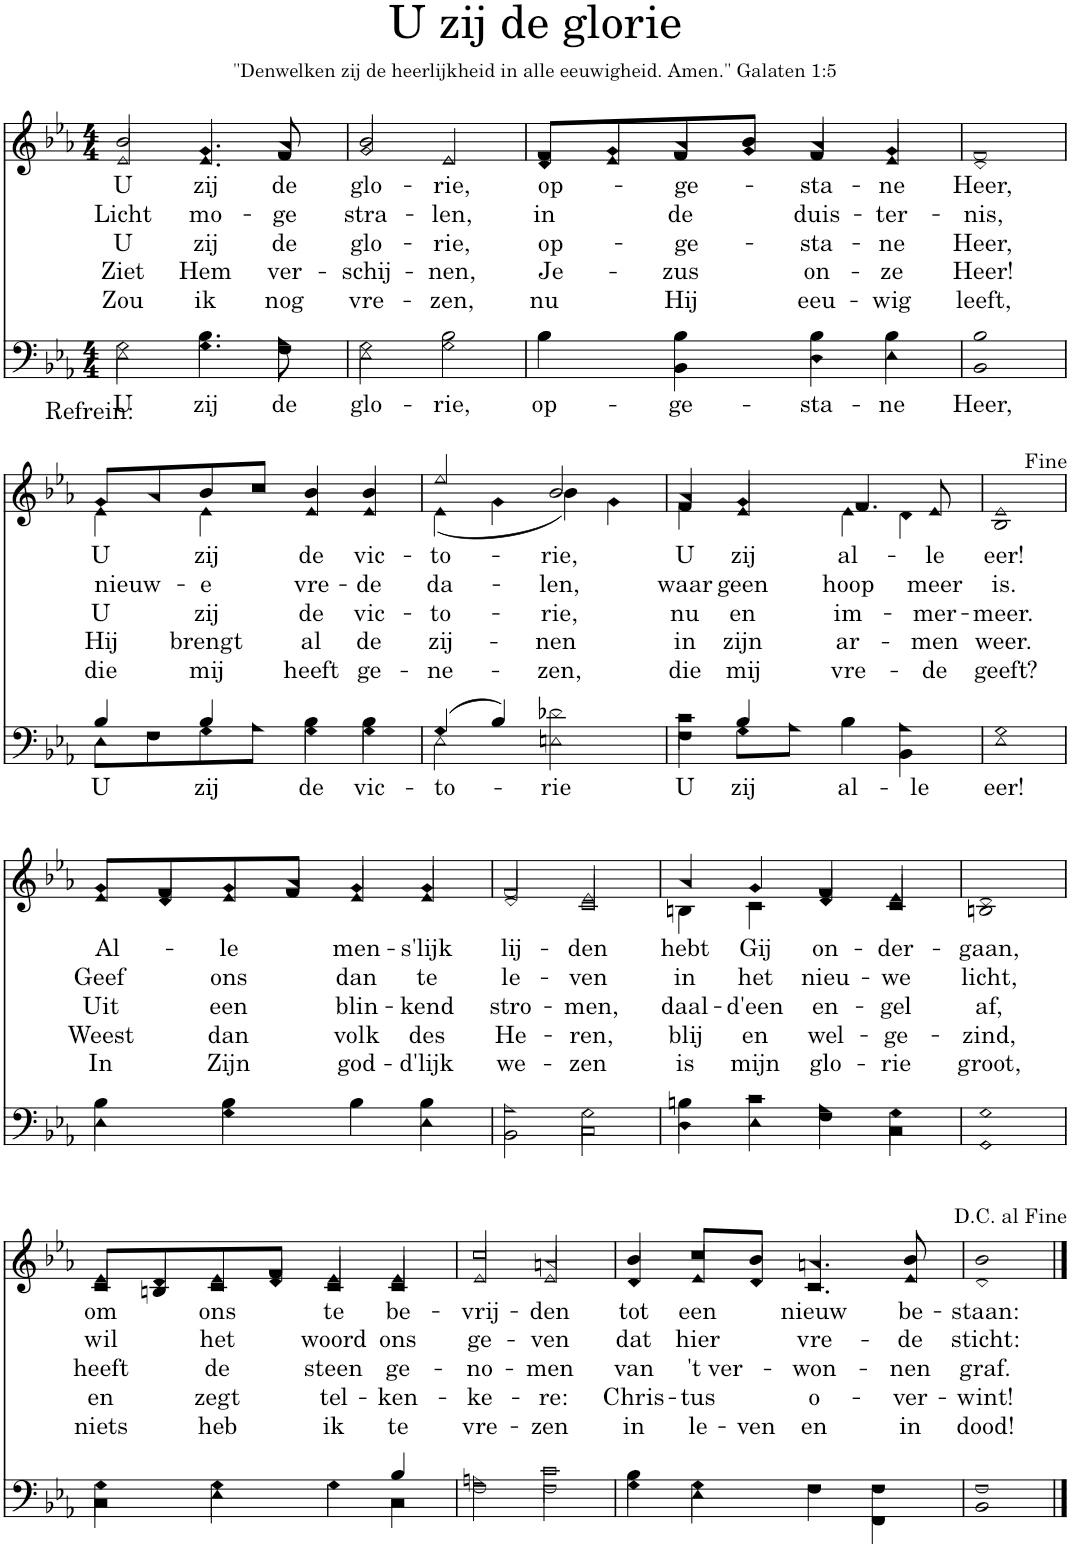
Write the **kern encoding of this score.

**kern	**text	**text	**kern	**text	**text	**text	**text	**text
*part2	*part2	*part2	*part1	*part1	*part1	*part1	*part1	*part1
*staff2	*staff2	*staff2	*staff1	*staff1	*staff1	*staff1	*staff1	*staff1
*I"Men	*	*	*I"Women	*	*	*	*	*
*clefF4	*	*	*clefG2	*	*	*	*	*
*k[b-e-a-]	*	*	*k[b-e-a-]	*	*	*	*	*
*M4/4	*	*	*M4/4	*	*	*	*	*
=1	=1	=1	=1	=1	=1	=1	=1	=1
!	!LO:LY:b	!LO:LY:b	!	!LO:LY:b	!LO:LY:b	!LO:LY:b	!LO:LY:b	!LO:LY:b
*^	*	*	*^	*	*	*	*	*
2G\	2E-\	U	Refrein:	2b-/	2e-/	U	Licht	U	Ziet	Zou
!	!	!LO:LY:b	!	!	!	!LO:LY:b	!LO:LY:b	!LO:LY:b	!LO:LY:b	!LO:LY:b
4.B-\	4.G\	zij	.	4.g/	4.e-/	zij	mo-	zij	Hem	ik
!	!	!LO:LY:b	!	!	!	!LO:LY:b	!LO:LY:b	!LO:LY:b	!LO:LY:b	!LO:LY:b
8A-\	8F\	de	.	8a-/	8f/	de	-ge	de	ver-	nog
=2	=2	=2	=2	=2	=2	=2	=2	=2	=2	=2
!	!	!LO:LY:b	!	!	!	!LO:LY:b	!LO:LY:b	!LO:LY:b	!LO:LY:b	!LO:LY:b
2G\	2E-\	glo-	.	2b-/	2g/	glo-	stra-	glo-	-schij-	vre-
!	!	!LO:LY:b	!	!	!	!LO:LY:b	!LO:LY:b	!LO:LY:b	!LO:LY:b	!LO:LY:b
2B-\	2G\	-rie,	.	2e-/	2e-	-rie,	-len,	-rie,	-nen,	-zen,
=3	=3	=3	=3	=3	=3	=3	=3	=3	=3	=3
!	!	!LO:LY:b	!	!	!	!LO:LY:b	!LO:LY:b	!LO:LY:b	!LO:LY:b	!LO:LY:b
4B-	4B-\	op-	.	8f/L	8d/L	op-	in	op-	Je-	nu
.	.	.	.	8g/	8e-/	.	.	.	.	.
!	!	!LO:LY:b	!	!	!	!LO:LY:b	!LO:LY:b	!LO:LY:b	!LO:LY:b	!LO:LY:b
4B-\	4BB-\	-ge-	.	8a-/	8f/	-ge-	de	-ge-	-zus	Hij
.	.	.	.	8b-/J	8g/J	.	.	.	.	.
!	!	!LO:LY:b	!	!	!	!LO:LY:b	!LO:LY:b	!LO:LY:b	!LO:LY:b	!LO:LY:b
4B-\	4D\	-sta-	.	4a-/	4f/	-sta-	duis-	-sta-	on-	eeu-
!	!	!LO:LY:b	!	!	!	!LO:LY:b	!LO:LY:b	!LO:LY:b	!LO:LY:b	!LO:LY:b
4B-\	4E-\	-ne	.	4g/	4e-/	-ne	-ter-	-ne	-ze	-wig
=4	=4	=4	=4	=4	=4	=4	=4	=4	=4	=4
!	!	!LO:LY:b	!	!	!	!LO:LY:b	!LO:LY:b	!LO:LY:b	!LO:LY:b	!LO:LY:b
1B-	1BB-	Heer,	.	1f	1d	Heer,	-nis,	Heer,	Heer!	leeft,
!!LO:LB:g=z	!!
=5	=5	=5	=5	=5	=5	=5	=5	=5	=5	=5
!	!	!LO:LY:b	!	!	!	!LO:LY:b	!LO:LY:b	!LO:LY:b	!LO:LY:b	!LO:LY:b
4B-/	8E-\L	U	.	8g/L	4e-\	U	nieuw-	U	Hij	die
.	8F\	.	.	8a-/	.	.	.	.	.	.
!	!	!LO:LY:b	!	!	!	!LO:LY:b	!LO:LY:b	!LO:LY:b	!LO:LY:b	!LO:LY:b
4B-/	8G\	zij	.	8b-/	4e-\	zij	-e	zij	brengt	mij
.	8A-\J	.	.	8cc/J	.	.	.	.	.	.
!	!	!LO:LY:b	!	!	!	!LO:LY:b	!LO:LY:b	!LO:LY:b	!LO:LY:b	!LO:LY:b
4B-\	4G\	de	.	4b-/	4e-/	de	vre-	de	al	heeft
!	!	!LO:LY:b	!	!	!	!LO:LY:b	!LO:LY:b	!LO:LY:b	!LO:LY:b	!LO:LY:b
4B-\	4G\	vic-	.	4b-/	4e-/	vic-	-de	vic-	de	ge-
=6	=6	=6	=6	=6	=6	=6	=6	=6	=6	=6
!	!	!LO:LY:b	!	!	!	!LO:LY:b	!LO:LY:b	!LO:LY:b	!LO:LY:b	!LO:LY:b
(4G/	2E-\	to-	.	2ee-/	(4e-\	-to-	da-	-to-	zij-	-ne-
4B-/)	.	.	.	.	4g\	.	.	.	.	.
!	!	!LO:LY:b	!	!	!	!LO:LY:b	!LO:LY:b	!LO:LY:b	!LO:LY:b	!LO:LY:b
2d-X\	2En\	-rie	.	2b-/	4b-\)	-rie,	-len,	-rie,	-nen	-zen,
.	.	.	.	.	4g\	.	.	.	.	.
=7	=7	=7	=7	=7	=7	=7	=7	=7	=7	=7
!	!	!LO:LY:b	!	!	!	!LO:LY:b	!LO:LY:b	!LO:LY:b	!LO:LY:b	!LO:LY:b
4c\	4F\	U	.	4a-/	4f\	U	waar	nu	in	die
!	!	!LO:LY:b	!	!	!	!LO:LY:b	!LO:LY:b	!LO:LY:b	!LO:LY:b	!LO:LY:b
4B-/	8G\L	zij	.	4g/	4e-/	zij	geen	en	zijn	mij
.	8A-\J	.	.	.	.	.	.	.	.	.
!	!	!LO:LY:b	!	!	!	!LO:LY:b	!LO:LY:b	!LO:LY:b	!LO:LY:b	!LO:LY:b
4B-	4B-\	al-	.	4.f/	4e-\	al-	hoop	im-	ar-	vre-
!	!	!LO:LY:b	!	!	!	!	!	!	!	!
4A-\	4BB-\	-le	.	.	4d\	.	.	.	.	.
!	!	!	!	!	!	!LO:LY:b	!LO:LY:b	!LO:LY:b	!LO:LY:b	!LO:LY:b
.	.	.	.	8e-/	.	-le	meer	-mer-	-men	-de
=8	=8	=8	=8	=8	=8	=8	=8	=8	=8	=8
!	!	!LO:LY:b	!	!	!	!LO:LY:b	!LO:LY:b	!LO:LY:b	!LO:LY:b	!LO:LY:b
1G	1E-	eer!	.	1e-	1B-	eer!	is.	-meer.	weer.	geeft?
!!LO:LB:g=z	!!
=9	=9	=9	=9	=9	=9	=9	=9	=9	=9	=9
!	!	!	!	!	!	!LO:LY:b	!LO:LY:b	!LO:LY:b	!LO:LY:b	!LO:LY:b
4B-\	4E-\	.	.	8g/L	8e-/L	Al-	Geef	Uit	Weest	In
.	.	.	.	8f/	8d/	.	.	.	.	.
!	!	!	!	!	!	!LO:LY:b	!LO:LY:b	!LO:LY:b	!LO:LY:b	!LO:LY:b
4B-\	4G\	.	.	8g/	8e-/	-le	ons	een	dan	Zijn
.	.	.	.	8a-/J	8f/J	.	.	.	.	.
!	!	!	!	!	!	!LO:LY:b	!LO:LY:b	!LO:LY:b	!LO:LY:b	!LO:LY:b
4B-\	4B-\	.	.	4g/	4e-/	men-	dan	blin-	volk	god-
!	!	!	!	!	!	!LO:LY:b	!LO:LY:b	!LO:LY:b	!LO:LY:b	!LO:LY:b
4B-\	4E-\	.	.	4g/	4e-/	-s'lijk	te	-kend	des	-d'lijk
=10	=10	=10	=10	=10	=10	=10	=10	=10	=10	=10
!	!	!	!	!	!	!LO:LY:b	!LO:LY:b	!LO:LY:b	!LO:LY:b	!LO:LY:b
2A-\	2BB-\	.	.	2f/	2d/	lij-	le-	stro-	He-	we-
!	!	!	!	!	!	!LO:LY:b	!LO:LY:b	!LO:LY:b	!LO:LY:b	!LO:LY:b
2G\	2C\	.	.	2e-/	2c/	-den	-ven	-men,	-ren,	-zen
=11	=11	=11	=11	=11	=11	=11	=11	=11	=11	=11
!	!	!	!	!	!	!LO:LY:b	!LO:LY:b	!LO:LY:b	!LO:LY:b	!LO:LY:b
4Bn\	4D\	.	.	4a-/	4Bn\	hebt	in	daal-	blij	is
!	!	!	!	!	!	!LO:LY:b	!LO:LY:b	!LO:LY:b	!LO:LY:b	!LO:LY:b
4c\	4E-\	.	.	4g/	4c\	Gij	het	-d'een	en	mijn
!	!	!	!	!	!	!LO:LY:b	!LO:LY:b	!LO:LY:b	!LO:LY:b	!LO:LY:b
4A-\	4F\	.	.	4f/	4d/	on-	nieu-	en-	wel-	glo-
!	!	!	!	!	!	!LO:LY:b	!LO:LY:b	!LO:LY:b	!LO:LY:b	!LO:LY:b
4G\	4C\	.	.	4e-/	4c/	-der-	-we	-gel	-ge-	-rie
=12	=12	=12	=12	=12	=12	=12	=12	=12	=12	=12
!	!	!	!	!	!	!LO:LY:b	!LO:LY:b	!LO:LY:b	!LO:LY:b	!LO:LY:b
1G	1GG	.	.	1d	1Bn	-gaan,	licht,	af,	-zind,	groot,
!!LO:LB:g=z	!!
=13	=13	=13	=13	=13	=13	=13	=13	=13	=13	=13
!	!	!	!	!	!	!LO:LY:b	!LO:LY:b	!LO:LY:b	!LO:LY:b	!LO:LY:b
4G\	4C\	.	.	8e-/L	8c/L	om	wil	heeft	en	niets
.	.	.	.	8d/	8Bn/	.	.	.	.	.
!	!	!	!	!	!	!LO:LY:b	!LO:LY:b	!LO:LY:b	!LO:LY:b	!LO:LY:b
4G\	4E-\	.	.	8e-/	8c/	ons	het	de	zegt	heb
.	.	.	.	8f/J	8d/J	.	.	.	.	.
!	!	!	!	!	!	!LO:LY:b	!LO:LY:b	!LO:LY:b	!LO:LY:b	!LO:LY:b
4G\	4G\	.	.	4e-/	4c/	te	woord	steen	tel-	ik
!	!	!	!	!	!	!LO:LY:b	!LO:LY:b	!LO:LY:b	!LO:LY:b	!LO:LY:b
4B-/	4C\	.	.	4e-/	4c/	be-	ons	ge-	-ken-	te
=14	=14	=14	=14	=14	=14	=14	=14	=14	=14	=14
!	!	!	!	!	!	!LO:LY:b	!LO:LY:b	!LO:LY:b	!LO:LY:b	!LO:LY:b
2An\	2F\	.	.	2cc/	2e-/	-vrij-	ge-	-no-	-ke-	vre-
!	!	!	!	!	!	!LO:LY:b	!LO:LY:b	!LO:LY:b	!LO:LY:b	!LO:LY:b
2c\	2F\	.	.	2an/	2e-/	-den	-ven	-men	-re:	-zen
=15	=15	=15	=15	=15	=15	=15	=15	=15	=15	=15
!	!	!	!	!	!	!LO:LY:b	!LO:LY:b	!LO:LY:b	!LO:LY:b	!LO:LY:b
4B-\	4G\	.	.	4b-/	4d/	tot	dat	van	Chris-	in
!	!	!	!	!	!	!LO:LY:b	!LO:LY:b	!LO:LY:b	!LO:LY:b	!LO:LY:b
4G\	4E-\	.	.	8cc/L	8e-/L	een	hier	't ver-	-tus	le-
!	!	!	!	!	!	!	!	!	!	!LO:LY:b
.	.	.	.	8b-/J	8d/J	.	.	.	.	-ven
!	!	!	!	!	!	!LO:LY:b	!LO:LY:b	!LO:LY:b	!LO:LY:b	!LO:LY:b
4F	4F\	.	.	4.an/	4.c/	nieuw	vre-	-won-	o-	en
4F\	4FF\	.	.	.	.	.	.	.	.	.
!	!	!	!	!	!	!LO:LY:b	!LO:LY:b	!LO:LY:b	!LO:LY:b	!LO:LY:b
.	.	.	.	8b-/	8e-/	be-	-de	-nen	-ver-	in
=16	=16	=16	=16	=16	=16	=16	=16	=16	=16	=16
!	!	!	!	!	!	!LO:LY:b	!LO:LY:b	!LO:LY:b	!LO:LY:b	!LO:LY:b
1F	1BB-	.	.	1b-	1d	-staan:	sticht:	graf.	-wint!	dood!
*v	*v	*	*	*	*	*	*	*	*	*
*	*	*	*v	*v	*	*	*	*	*
==	==	==	==	==	==	==	==	==
*-	*-	*-	*-	*-	*-	*-	*-	*-
